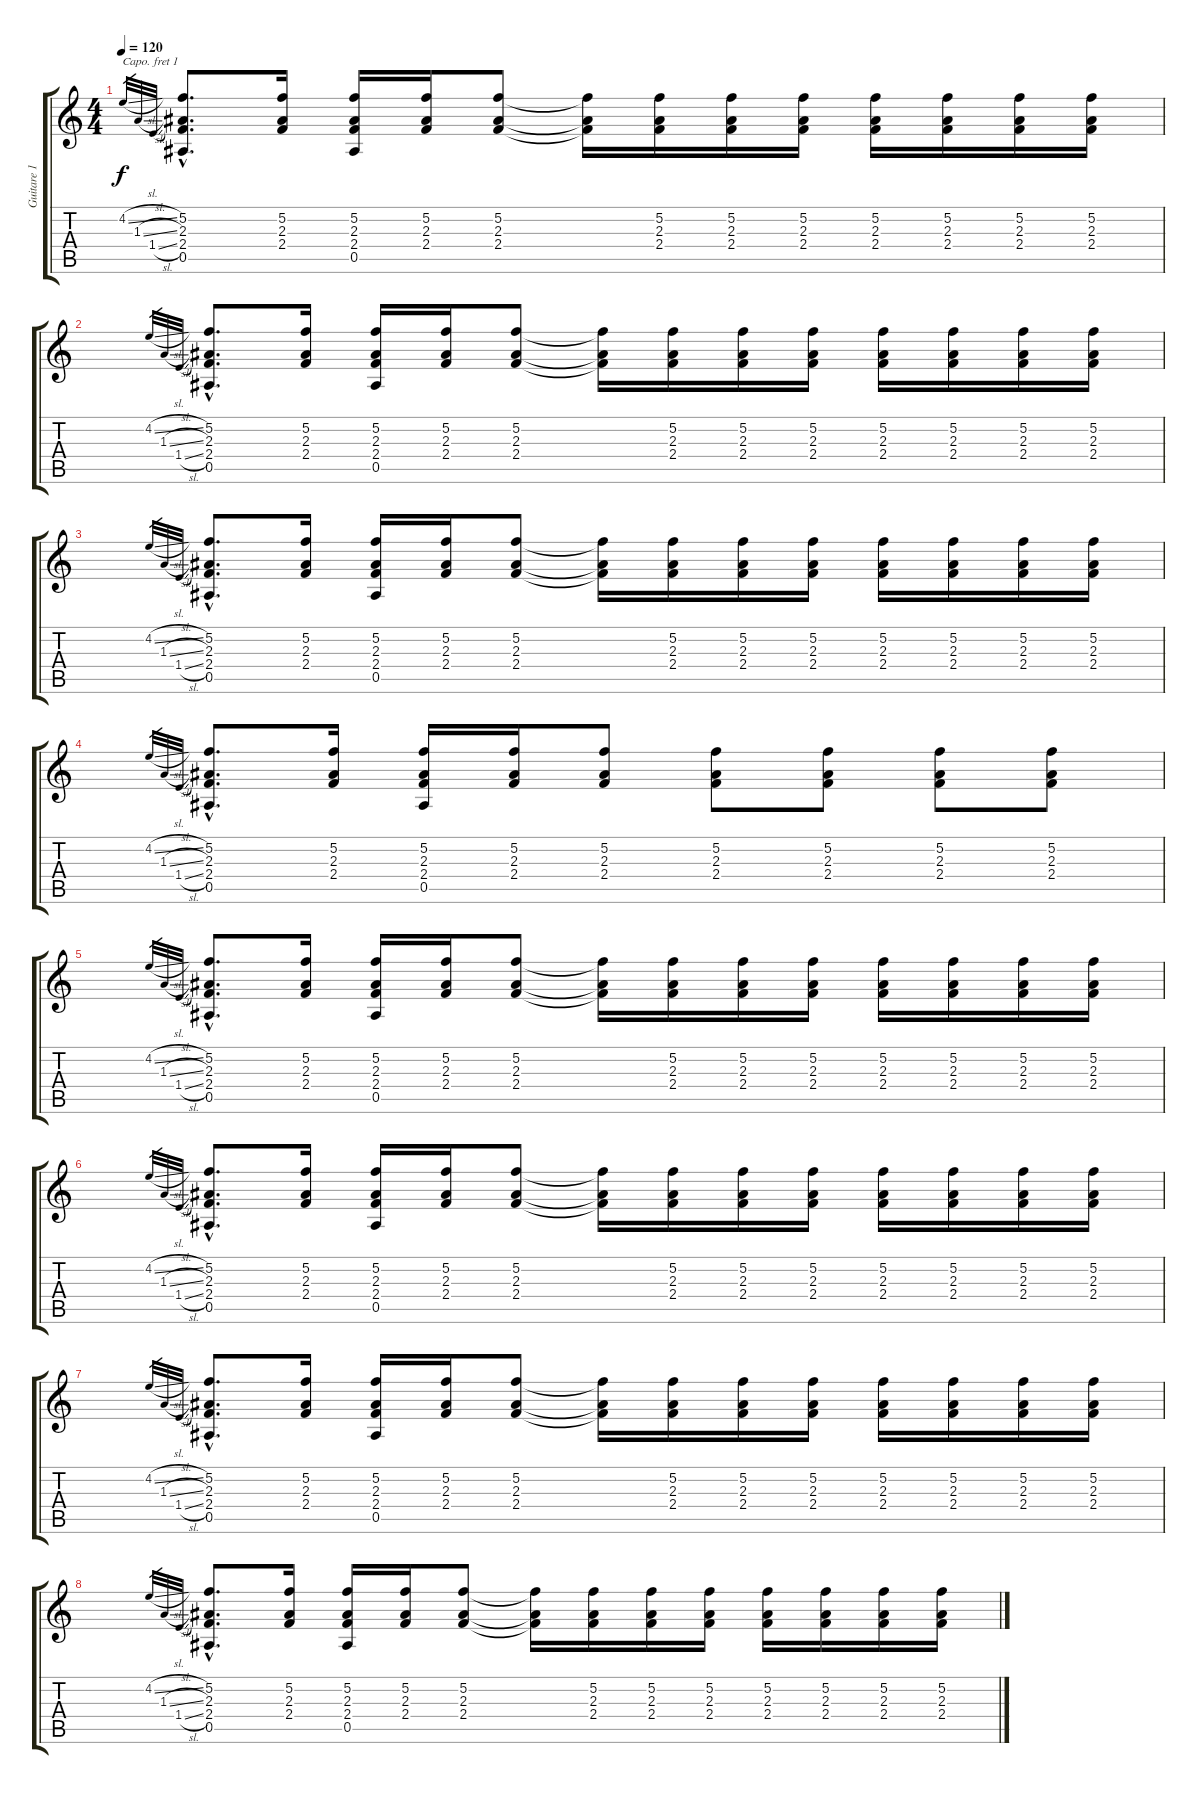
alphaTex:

\track ("Guitare 1" "Guitare 1") {instrument distortionguitar}
\staff {score tabs}
\capo 1
\tuning (E4 B3 G3 D3 A2 E2) {hide}
\ts (4 4)
\tempo 120
\clef g2
\ks c
4.2{sl}.32{gr dy f instrument distortionguitar} 1.3{sl}.32{gr} 1.4{sl}.32{gr} (5.2{hac} 2.3{hac} 2.4{hac} 0.5{hac}).8{d} (5.2 2.3 2.4).16 (5.2 2.3 2.4 0.5).16 (5.2 2.3 2.4).16 (5.2 2.3 2.4).8 (5.2{t} 2.3{t} 2.4{t}).16 (5.2 2.3 2.4).16 (5.2 2.3 2.4).16 (5.2 2.3 2.4).16 (5.2 2.3 2.4).16 (5.2 2.3 2.4).16 (5.2 2.3 2.4).16 (5.2 2.3 2.4).16 |
4.2{sl}.32{gr} 1.3{sl}.32{gr} 1.4{sl}.32{gr} (5.2{hac} 2.3{hac} 2.4{hac} 0.5{hac}).8{d} (5.2 2.3 2.4).16 (5.2 2.3 2.4 0.5).16 (5.2 2.3 2.4).16 (5.2 2.3 2.4).8 (5.2{t} 2.3{t} 2.4{t}).16 (5.2 2.3 2.4).16 (5.2 2.3 2.4).16 (5.2 2.3 2.4).16 (5.2 2.3 2.4).16 (5.2 2.3 2.4).16 (5.2 2.3 2.4).16 (5.2 2.3 2.4).16 |
4.2{sl}.32{gr} 1.3{sl}.32{gr} 1.4{sl}.32{gr} (5.2{hac} 2.3{hac} 2.4{hac} 0.5{hac}).8{d} (5.2 2.3 2.4).16 (5.2 2.3 2.4 0.5).16 (5.2 2.3 2.4).16 (5.2 2.3 2.4).8 (5.2{t} 2.3{t} 2.4{t}).16 (5.2 2.3 2.4).16 (5.2 2.3 2.4).16 (5.2 2.3 2.4).16 (5.2 2.3 2.4).16 (5.2 2.3 2.4).16 (5.2 2.3 2.4).16 (5.2 2.3 2.4).16 |
4.2{sl}.32{gr} 1.3{sl}.32{gr} 1.4{sl}.32{gr} (5.2{hac} 2.3{hac} 2.4{hac} 0.5{hac}).8{d} (5.2 2.3 2.4).16 (5.2 2.3 2.4 0.5).16 (5.2 2.3 2.4).16 (5.2 2.3 2.4).8 (5.2 2.3 2.4).8 (5.2 2.3 2.4).8 (5.2 2.3 2.4).8 (5.2 2.3 2.4).8 |
4.2{sl}.32{gr} 1.3{sl}.32{gr} 1.4{sl}.32{gr} (5.2{hac} 2.3{hac} 2.4{hac} 0.5{hac}).8{d} (5.2 2.3 2.4).16 (5.2 2.3 2.4 0.5).16 (5.2 2.3 2.4).16 (5.2 2.3 2.4).8 (5.2{t} 2.3{t} 2.4{t}).16 (5.2 2.3 2.4).16 (5.2 2.3 2.4).16 (5.2 2.3 2.4).16 (5.2 2.3 2.4).16 (5.2 2.3 2.4).16 (5.2 2.3 2.4).16 (5.2 2.3 2.4).16 |
4.2{sl}.32{gr} 1.3{sl}.32{gr} 1.4{sl}.32{gr} (5.2{hac} 2.3{hac} 2.4{hac} 0.5{hac}).8{d} (5.2 2.3 2.4).16 (5.2 2.3 2.4 0.5).16 (5.2 2.3 2.4).16 (5.2 2.3 2.4).8 (5.2{t} 2.3{t} 2.4{t}).16 (5.2 2.3 2.4).16 (5.2 2.3 2.4).16 (5.2 2.3 2.4).16 (5.2 2.3 2.4).16 (5.2 2.3 2.4).16 (5.2 2.3 2.4).16 (5.2 2.3 2.4).16 |
4.2{sl}.32{gr} 1.3{sl}.32{gr} 1.4{sl}.32{gr} (5.2{hac} 2.3{hac} 2.4{hac} 0.5{hac}).8{d} (5.2 2.3 2.4).16 (5.2 2.3 2.4 0.5).16 (5.2 2.3 2.4).16 (5.2 2.3 2.4).8 (5.2{t} 2.3{t} 2.4{t}).16 (5.2 2.3 2.4).16 (5.2 2.3 2.4).16 (5.2 2.3 2.4).16 (5.2 2.3 2.4).16 (5.2 2.3 2.4).16 (5.2 2.3 2.4).16 (5.2 2.3 2.4).16 |
4.2{sl}.32{gr} 1.3{sl}.32{gr} 1.4{sl}.32{gr} (5.2{hac} 2.3{hac} 2.4{hac} 0.5{hac}).8{d} (5.2 2.3 2.4).16 (5.2 2.3 2.4 0.5).16 (5.2 2.3 2.4).16 (5.2 2.3 2.4).8 (5.2{t} 2.3{t} 2.4{t}).16 (5.2 2.3 2.4).16 (5.2 2.3 2.4).16 (5.2 2.3 2.4).16 (5.2 2.3 2.4).16 (5.2 2.3 2.4).16 (5.2 2.3 2.4).16 (5.2 2.3 2.4).16
